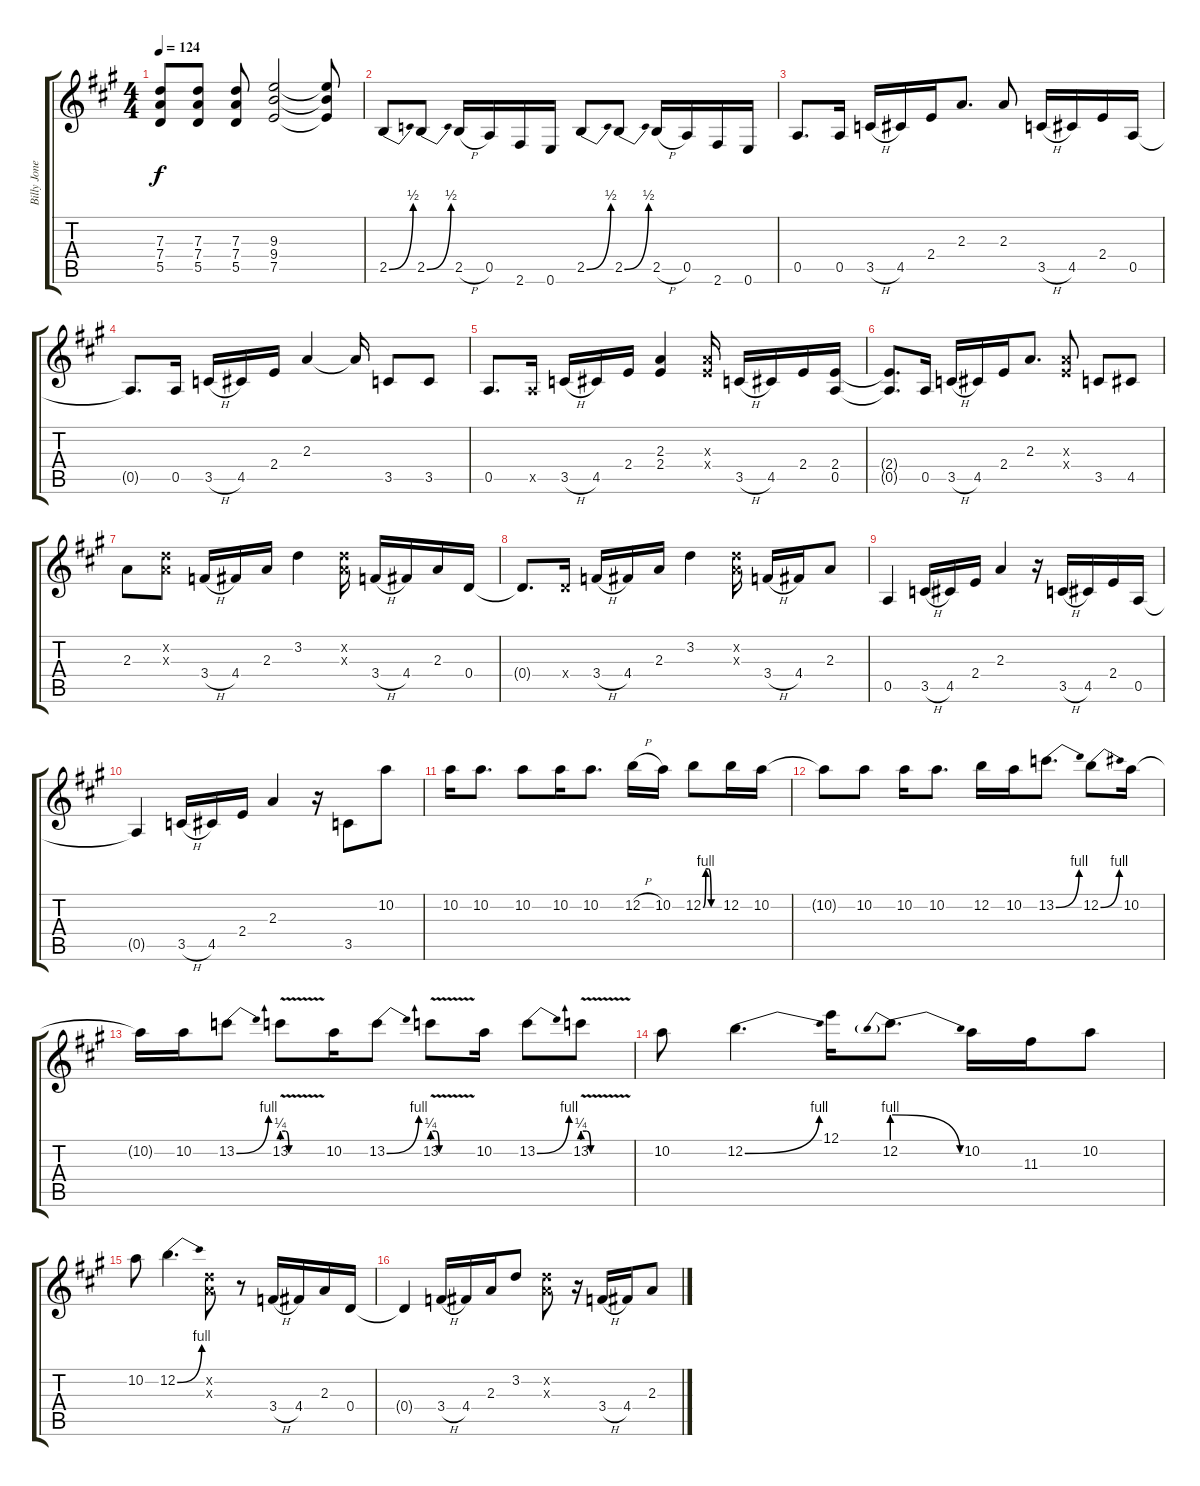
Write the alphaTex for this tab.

\track ("Billy Jones Guitar" "Billy Jone") {instrument overdrivenguitar}
\staff {score tabs}
\tuning (E4 B3 G3 D3 A2 E2) {hide}
\ts (4 4)
\tempo 124
\clef g2
\ks a
(7.3 7.4 5.5).8{dy f} (7.3 7.4 5.5).8 (7.3 7.4 5.5).8 (9.3 9.4 7.5).2 (9.3{t} 9.4{t} 7.5{t}).8 |
2.5{be (bend 0 0 60 2)}.8 2.5{be (bend 0 0 60 2)}.8 2.5{h}.16 0.5.16 2.6.16 0.6.16 2.5{be (bend 0 0 60 2)}.8 2.5{be (bend 0 0 60 2)}.8 2.5{h}.16 0.5.16 2.6.16 0.6.16 |
0.5.8{d} 0.5.16 3.5{h}.16 4.5.16 2.4.16 2.3.8{d} 2.3.8 3.5{h}.16 4.5.16 2.4.16 0.5.16 |
0.5{t}.8{d} 0.5.16 3.5{h}.16 4.5.16 2.4.16 2.3.4 2.3{t}.16 3.5.8 3.5.8 |
0.5.8{d} 0.5{x}.16 3.5{h}.16 4.5.16 2.4.16 (2.3 2.4).4 (2.3{x} 2.4{x}).16 3.5{h}.16 4.5.16 2.4.16 (2.4 0.5).16 |
(2.4{t} 0.5{t}).8{d} 0.5.16 3.5{h}.16 4.5.16 2.4.16 2.3.8{d} (2.3{x} 2.4{x}).8 3.5.8 4.5.8 |
2.3.8 (3.2{x} 2.3{x}).8 3.4{h}.16 4.4.16 2.3.16 3.2.4 (3.2{x} 2.3{x}).16 3.4{h}.16 4.4.16 2.3.16 0.4.16 |
0.4{t}.8{d} 0.4{x}.16 3.4{h}.16 4.4.16 2.3.16 3.2.4 (3.2{x} 2.3{x}).16 3.4{h}.16 4.4.16 2.3.8 |
0.5.4 3.5{h}.16 4.5.16 2.4.16 2.3.4 r.16 3.5{h}.16 4.5.16 2.4.16 0.5.16 |
0.5{t}.4 3.5{h}.16 4.5.16 2.4.16 2.3.4 r.16 3.5.8 10.2.8{volume 14 balance 8 instrument overdrivenguitar} |
10.2.16 10.2.8{d volume 14 balance 8 instrument overdrivenguitar} 10.2.8 10.2.16 10.2.8{d} 12.2{h}.16 10.2.16 12.2{be (custom 0 0 10 4 20 4 30 0 60 0)}.8 12.2.16 10.2.16 |
10.2{t}.8 10.2.8 10.2.16 10.2.8{d} 12.2.16 10.2.16 13.2{be (bend 0 0 60 4)}.8{d} 12.2{be (bend 0 0 60 4)}.8 10.2.16 |
10.2{t}.16 10.2.16 13.2{be (bend 0 0 60 4)}.8 13.2{be (custom 0 1 5 1 10 0 15 0 30 0 60 0) v}.8 10.2.16 13.2{be (bend 0 0 60 4)}.8 13.2{be (custom 0 1 5 1 10 0 30 0 60 0) v}.8 10.2.16 13.2{be (bend 0 0 60 4)}.8 13.2{be (custom 0 1 5 1 10 0 30 0 60 0) v}.8 |
10.2.8 12.2{be (bend 0 0 60 4)}.4{d} 12.1.16 12.2{be (prebendrelease 0 4 60 0)}.8{d} 10.2.16 11.3.16 10.2.8 |
10.2.8 12.2{be (bend 0 0 60 4)}.4{d} (3.2{x} 2.3{x}).8{volume 10 balance 16} r.8 3.4{h}.16 4.4.16 2.3.16 0.4.16 |
0.4{t}.4 3.4{h}.16 4.4.16 2.3.16 3.2.8 (3.2{x} 2.3{x}).8 r.16 3.4{h}.16 4.4.16 2.3.8
